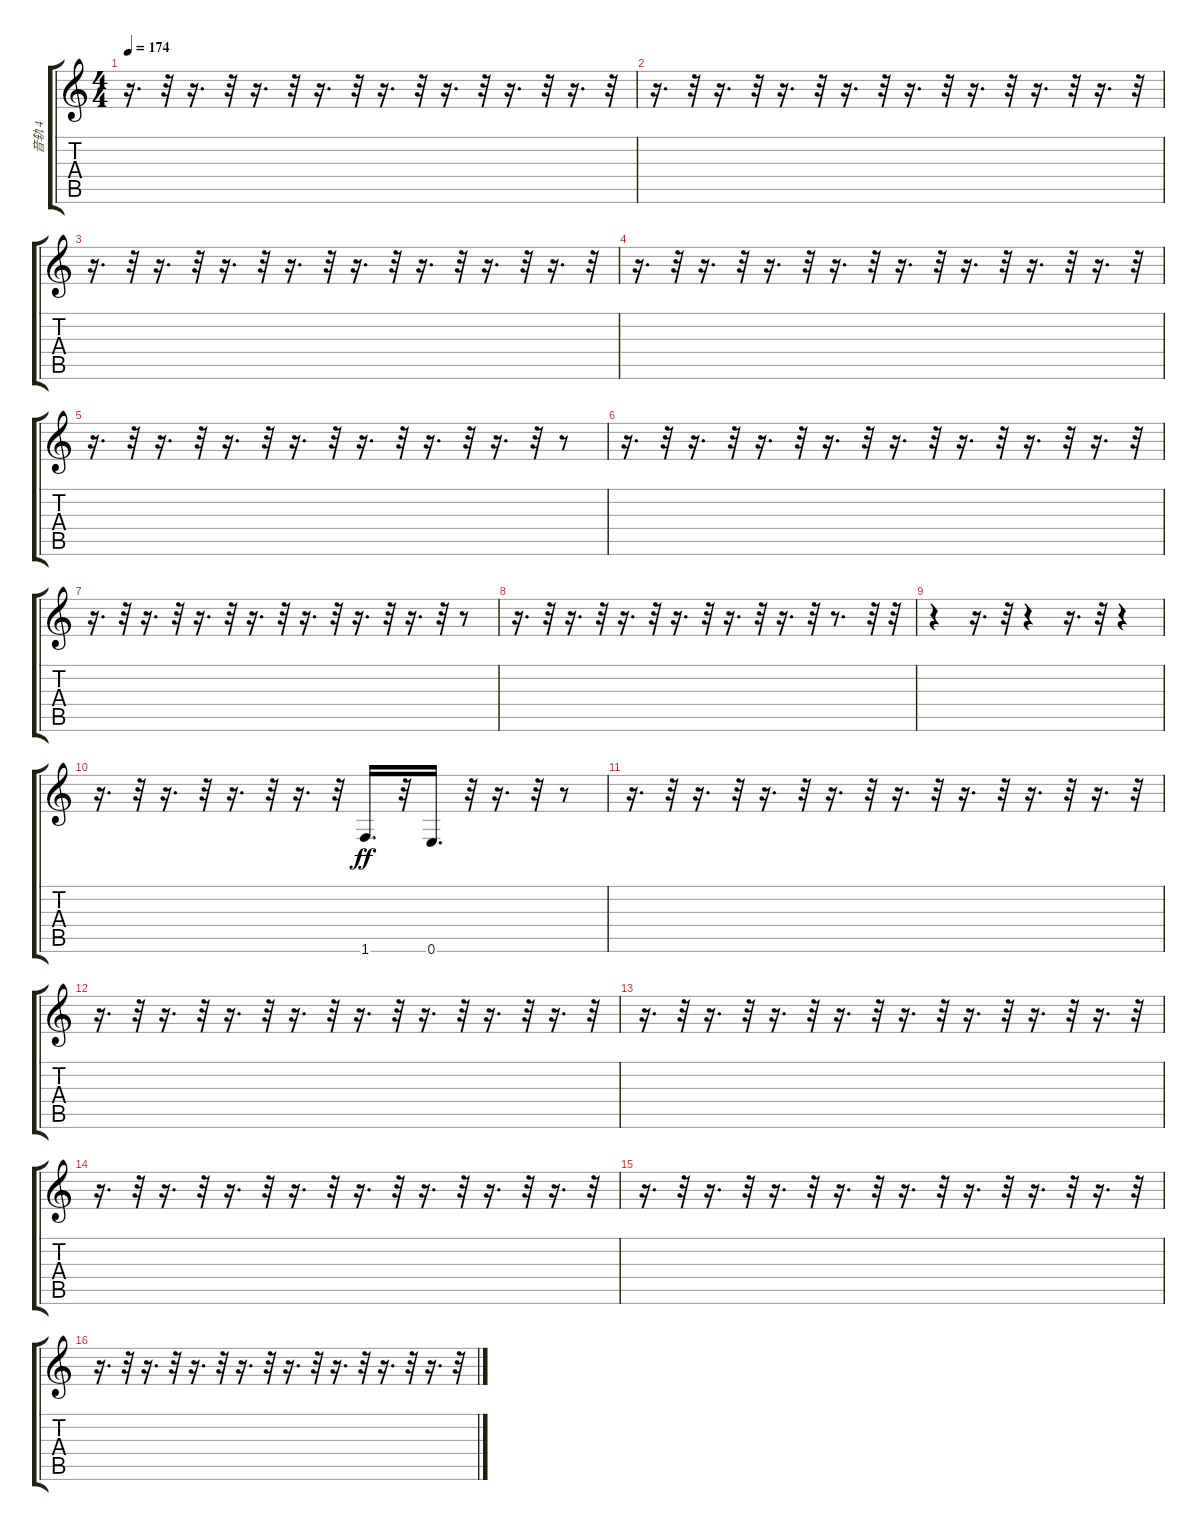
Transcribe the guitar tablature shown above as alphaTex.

\track ("音轨 4" "音轨 4") {instrument electricbassfinger}
\staff {score tabs}
\tuning (E4 B3 G3 D3 A2 E2) {hide}
\ts (4 4)
\tempo 174
\clef g2
\ks c
r.16{d dy f} r.32 r.16{d} r.32 r.16{d} r.32 r.16{d} r.32 r.16{d} r.32 r.16{d} r.32 r.16{d} r.32 r.16{d} r.32 |
r.16{d} r.32 r.16{d} r.32 r.16{d} r.32 r.16{d} r.32 r.16{d} r.32 r.16{d} r.32 r.16{d} r.32 r.16{d} r.32 |
r.16{d} r.32 r.16{d} r.32 r.16{d} r.32 r.16{d} r.32 r.16{d} r.32 r.16{d} r.32 r.16{d} r.32 r.16{d} r.32 |
r.16{d} r.32 r.16{d} r.32 r.16{d} r.32 r.16{d} r.32 r.16{d} r.32 r.16{d} r.32 r.16{d} r.32 r.16{d} r.32 |
r.16{d} r.32 r.16{d} r.32 r.16{d} r.32 r.16{d} r.32 r.16{d} r.32 r.16{d} r.32 r.16{d} r.32 r.8 |
r.16{d} r.32 r.16{d} r.32 r.16{d} r.32 r.16{d} r.32 r.16{d} r.32 r.16{d} r.32 r.16{d} r.32 r.16{d} r.32 |
r.16{d} r.32 r.16{d} r.32 r.16{d} r.32 r.16{d} r.32 r.16{d} r.32 r.16{d} r.32 r.16{d} r.32 r.8 |
r.16{d} r.32 r.16{d} r.32 r.16{d} r.32 r.16{d} r.32 r.16{d} r.32 r.16{d} r.32 r.8{d} r.32 r.32 |
r.4 r.16{d} r.32 r.4 r.16{d} r.32 r.4 |
r.16{d} r.32 r.16{d} r.32 r.16{d} r.32 r.16{d} r.32 1.6.16{d dy ff} r.32 0.6.16{d} r.32 r.16{d} r.32 r.8 |
r.16{d} r.32 r.16{d} r.32 r.16{d} r.32 r.16{d} r.32 r.16{d} r.32 r.16{d} r.32 r.16{d} r.32 r.16{d} r.32 |
r.16{d} r.32 r.16{d} r.32 r.16{d} r.32 r.16{d} r.32 r.16{d} r.32 r.16{d} r.32 r.16{d} r.32 r.16{d} r.32 |
r.16{d} r.32 r.16{d} r.32 r.16{d} r.32 r.16{d} r.32 r.16{d} r.32 r.16{d} r.32 r.16{d} r.32 r.16{d} r.32 |
r.16{d} r.32 r.16{d} r.32 r.16{d} r.32 r.16{d} r.32 r.16{d} r.32 r.16{d} r.32 r.16{d} r.32 r.16{d} r.32 |
r.16{d} r.32 r.16{d} r.32 r.16{d} r.32 r.16{d} r.32 r.16{d} r.32 r.16{d} r.32 r.16{d} r.32 r.16{d} r.32 |
r.16{d} r.32 r.16{d} r.32 r.16{d} r.32 r.16{d} r.32 r.16{d} r.32 r.16{d} r.32 r.16{d} r.32 r.16{d} r.32
